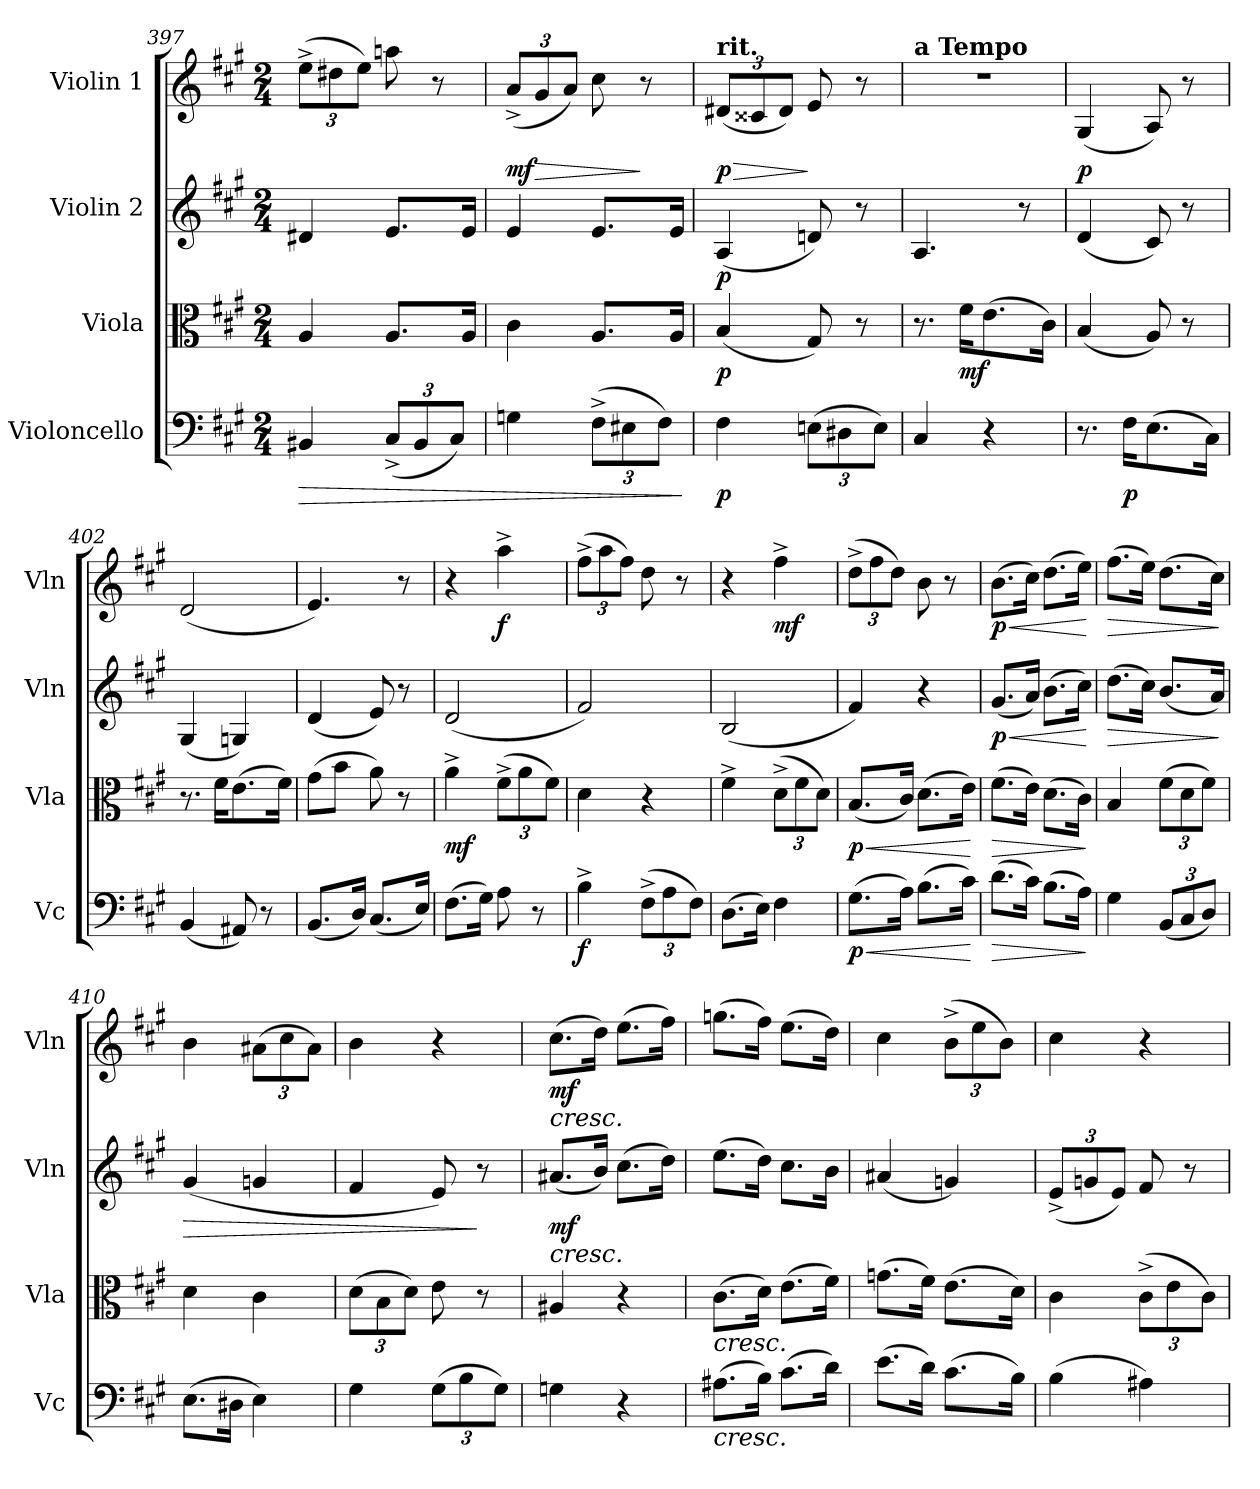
**kern	**dynam	**kern	**dynam	**kern	**dynam	**kern	**dynam
*part4	*part4	*part3	*part3	*part2	*part2	*part1	*part1
*staff4	*staff4	*staff3	*staff3	*staff2	*staff2	*staff1	*staff1
*I"Violoncello	*	*I"Viola	*	*I"Violin 2	*	*I"Violin 1	*
*I'Vc	*	*I'Vla	*	*I'Vln	*	*I'Vln	*
*clefF4	*	*clefC3	*	*clefG2	*	*clefG2	*
*k[f#c#g#]	*	*k[f#c#g#]	*	*k[f#c#g#]	*	*k[f#c#g#]	*
*M2/4	*	*M2/4	*	*M2/4	*	*M2/4	*
=397	=397	=397	=397	=397	=397	=397	=397
!	!LO:HP:b	!	!	!	!	!	!
*	*	*	*	*	*	*Xbrackettup	*
4BB#X/	>	4A/	.	4d#X/	.	(>12ee^\L	.
.	.	.	.	.	.	12dd#X\	.
.	.	.	.	.	.	12ee\J)	.
*Xbrackettup	*	*	*	*	*	*	*
(<12C#^/L	.	8.A/L	.	8.e/L	.	8aan\	.
12BB#/	.	.	.	.	.	.	.
.	.	.	.	.	.	8r	.
12C#/J)	.	.	.	.	.	.	.
.	.	16A/Jk	.	16e/Jk	.	.	.
=398	=398	=398	=398	=398	=398	=398	=398
!	!	!	!	!	!	!	!LO:DY:b
4Gn\	.	4c#\	.	4e/	.	(<12a^/L	mf
!	!	!	!	!	!	!	!LO:HP:b
.	.	.	.	.	.	12g#/	>
.	.	.	.	.	.	12a/J)	.
(>12F#^\L	.	8.A/L	.	8.e/L	.	8cc#\	.
12E#X\	.	.	.	.	.	.	.
.	.	.	.	.	.	8r	]
12F#\J)	.	.	.	.	.	.	.
.	.	16A/Jk	.	16e/Jk	.	.	.
.	]	.	.	.	.	.	.
=399	=399	=399	=399	=399	=399	=399	=399
!	!	!	!	!	!	!LO:TX:a:B:t=rit.	!
!	!LO:DY:b	!	!LO:DY:b	!	!LO:DY:b	!	!LO:HP:b
!	!	!	!	!	!	!	!LO:DY:n=1:b
4F#\	p	(<4B/	p	(<4A/	p	(<12d#X/L	> p
.	.	.	.	.	.	12c##X/	.
.	.	.	.	.	.	12d#/J)	.
(>12En\L	.	8G#/)	.	8dn/)	.	8e/	]
12D#X\	.	.	.	.	.	.	.
.	.	8r	.	8r	.	8r	.
12E\J)	.	.	.	.	.	.	.
=400	=400	=400	=400	=400	=400	=400	=400
!	!	!	!	!	!	!LO:TX:a:B:t=a Tempo	!
4C#/	.	8.r	.	4.A/	.	2r	.
!	!	!	!LO:DY:b	!	!	!	!
.	.	16f#\KL	mf	.	.	.	.
4r	.	(>8.e\	.	.	.	.	.
.	.	.	.	8r	.	.	.
.	.	16c#\Jk)	.	.	.	.	.
=401	=401	=401	=401	=401	=401	=401	=401
!	!	!	!	!	!	!	!LO:DY:b
8.r	.	(<4B/	.	(<4d/	.	(<4G#/	p
!	!LO:DY:b	!	!	!	!	!	!
16F#\KL	p	.	.	.	.	.	.
(>8.E\	.	8A/)	.	8c#/)	.	8A/)	.
.	.	8r	.	8r	.	8r	.
16C#\Jk)	.	.	.	.	.	.	.
=402	=402	=402	=402	=402	=402	=402	=402
(<4BB/	.	8.r	.	(<4G#/	.	(<2d/	.
.	.	16f#\KL	.	.	.	.	.
8AA#X/)	.	(>8.e\	.	4Gn/)	.	.	.
8r	.	.	.	.	.	.	.
.	.	16f#\Jk)	.	.	.	.	.
=403	=403	=403	=403	=403	=403	=403	=403
(<8.BB/L	.	(>8g#\L	.	(<4d/	.	4.e/)	.
.	.	8b\J	.	.	.	.	.
16D/Jk)	.	.	.	.	.	.	.
(>8.C#/L	.	8a\)	.	8e/)	.	.	.
.	.	8r	.	8r	.	8r	.
16E/Jk)	.	.	.	.	.	.	.
!!LO:LB:g=z
=404	=404	=404	=404	=404	=404	=404	=404
!	!	!	!LO:DY:b	!	!	!	!
(>8.F#\L	.	4a^\	mf	(<2d/	.	4r	.
16G#\Jk)	.	.	.	.	.	.	.
*	*	*Xbrackettup	*	*	*	*	*
!	!	!	!	!	!	!	!LO:DY:b
8A\	.	(>12f#^\L	.	.	.	4aa^\	f
.	.	12a\	.	.	.	.	.
8r	.	.	.	.	.	.	.
.	.	12f#\J)	.	.	.	.	.
=405	=405	=405	=405	=405	=405	=405	=405
!	!LO:DY:b	!	!	!	!	!	!
4B^\	f	4d\	.	2f#/)	.	(>12ff#^\L	.
.	.	.	.	.	.	12aa\	.
.	.	.	.	.	.	12ff#\J)	.
(>12F#^\L	.	4r	.	.	.	8dd\	.
12A\	.	.	.	.	.	.	.
.	.	.	.	.	.	8r	.
12F#\J)	.	.	.	.	.	.	.
=406	=406	=406	=406	=406	=406	=406	=406
(>8.D\L	.	4f#^\	.	(<2B/	.	4r	.
16E\Jk)	.	.	.	.	.	.	.
!	!	!	!	!	!	!	!LO:DY:b
4F#\	.	(>12d^\L	.	.	.	4ff#^\	mf
.	.	12f#\	.	.	.	.	.
.	.	12d\J)	.	.	.	.	.
=407	=407	=407	=407	=407	=407	=407	=407
!	!LO:HP:b	!	!LO:HP:b	!	!	!	!
!	!LO:DY:n=1:b	!	!LO:DY:n=1:b	!	!	!	!
(>8.G#\L	< p	(<8.B/L	< p	4f#/)	.	(>12dd^\L	.
.	.	.	.	.	.	12ff#\	.
.	.	.	.	.	.	12dd\J)	.
16A\Jk)	.	16c#/Jk)	.	.	.	.	.
(>8.B\L	.	(>8.d\L	.	4r	.	8b\	.
.	.	.	.	.	.	8r	.
16c#\Jk)	.	16e\Jk)	.	.	.	.	.
.	[	.	[	.	.	.	.
=408	=408	=408	=408	=408	=408	=408	=408
!	!LO:HP:b	!	!LO:HP:b	!	!LO:HP:b	!	!LO:HP:b
!	!	!	!	!	!LO:DY:n=1:b	!	!LO:DY:n=1:b
(>8.d\L	>	(>8.f#\L	>	(<8.g#/L	< p	(>8.b\L	< p
16c#\Jk)	.	16e\Jk)	.	16a/Jk)	.	16cc#\Jk)	.
(>8.B\L	.	(>8.d\L	.	(>8.b\L	.	(>8.dd\L	.
16A\Jk)	.	16c#\Jk)	.	16cc#\Jk)	.	16ee\Jk)	.
.	]	.	]	.	[	.	[
=409	=409	=409	=409	=409	=409	=409	=409
!	!	!	!	!	!LO:HP:b	!	!LO:HP:b
4G#\	.	4B/	.	(>8.dd\L	>	(>8.ff#\L	>
.	.	.	.	16cc#\Jk)	.	16ee\Jk)	.
(<12BB/L	.	(>12f#\L	.	(<8.b/L	.	(>8.dd\L	.
12C#/	.	12d\	.	.	.	.	.
12D/J)	.	12f#\J)	.	.	.	.	.
.	.	.	.	16a/Jk)	.	16cc#\Jk)	.
.	.	.	.	.	]	.	]
=410	=410	=410	=410	=410	=410	=410	=410
!	!	!	!	!	!LO:HP:b	!	!
(>8.E\L	.	4d\	.	(<4g#/	>	4b\	.
16D#X\Jk	.	.	.	.	.	.	.
4E\)	.	4c#\	.	4gn/	.	(>12a#X\L	.
.	.	.	.	.	.	12cc#\	.
.	.	.	.	.	.	12a#\J)	.
=411	=411	=411	=411	=411	=411	=411	=411
4G#\	.	(>12d\L	.	4f#/	.	4b\	.
.	.	12B\	.	.	.	.	.
.	.	12d\J)	.	.	.	.	.
(>12G#\L	.	8e\	.	8e/)	.	4r	.
12B\	.	.	.	.	.	.	.
.	.	8r	.	8r	]	.	.
12G#\J)	.	.	.	.	.	.	.
=412	=412	=412	=412	=412	=412	=412	=412
!	!	!	!	!	!	!LO:TX:b:i:t=cresc.	!
!	!	!	!	!LO:TX:b:i:t=cresc.	!	!	!
!	!	!	!	!	!LO:DY:b	!	!LO:DY:b
4Gn\	.	4A#X/	.	(>8.a#X/L	mf	(>8.cc#\L	mf
.	.	.	.	16b/Jk)	.	16dd\Jk)	.
4r	.	4r	.	(>8.cc#\L	.	(>8.ee\L	.
.	.	.	.	16dd\Jk)	.	16ff#\Jk)	.
=413	=413	=413	=413	=413	=413	=413	=413
!	!	!LO:TX:b:i:t=cresc.	!	!	!	!	!
!LO:TX:b:i:t=cresc.	!	!	!	!	!	!	!
!	!LO:DY:b	!	!LO:DY:b	!	!	!	!
(>8.A#X\L	other-dynamics	(>8.c#\L	other-dynamics	(>8.ee\L	.	(>8.ggn\L	.
16B\Jk)	.	16d\Jk)	.	16dd\Jk)	.	16ff#\Jk)	.
(>8.c#\L	.	(>8.e\L	.	8.cc#\L	.	(>8.ee\L	.
16d\Jk)	.	16f#\Jk)	.	16b\Jk	.	16dd\Jk)	.
=414	=414	=414	=414	=414	=414	=414	=414
(>8.e\L	.	(>8.gn\L	.	(<4a#X/	.	4cc#\	.
16d\Jk)	.	16f#\Jk)	.	.	.	.	.
(>8.c#\L	.	(>8.e\L	.	4gn/)	.	(>12b^\L	.
.	.	.	.	.	.	12ee\	.
.	.	.	.	.	.	12b\J)	.
16B\Jk)	.	16d\Jk)	.	.	.	.	.
!!LO:PB:g=z
=415	=415	=415	=415	=415	=415	=415	=415
*	*	*	*	*Xbrackettup	*	*	*
(>4B\	.	4c#\	.	(<12e^/L	.	4cc#\	.
.	.	.	.	12gn/	.	.	.
.	.	.	.	12e/J)	.	.	.
4A#X\)	.	(>12c#^\L	.	8f#/	.	4r	.
.	.	12e\	.	.	.	.	.
.	.	.	.	8r	.	.	.
.	.	12c#\J)	.	.	.	.	.
=	=	=	=	=	=	=	=
*-	*-	*-	*-	*-	*-	*-	*-
